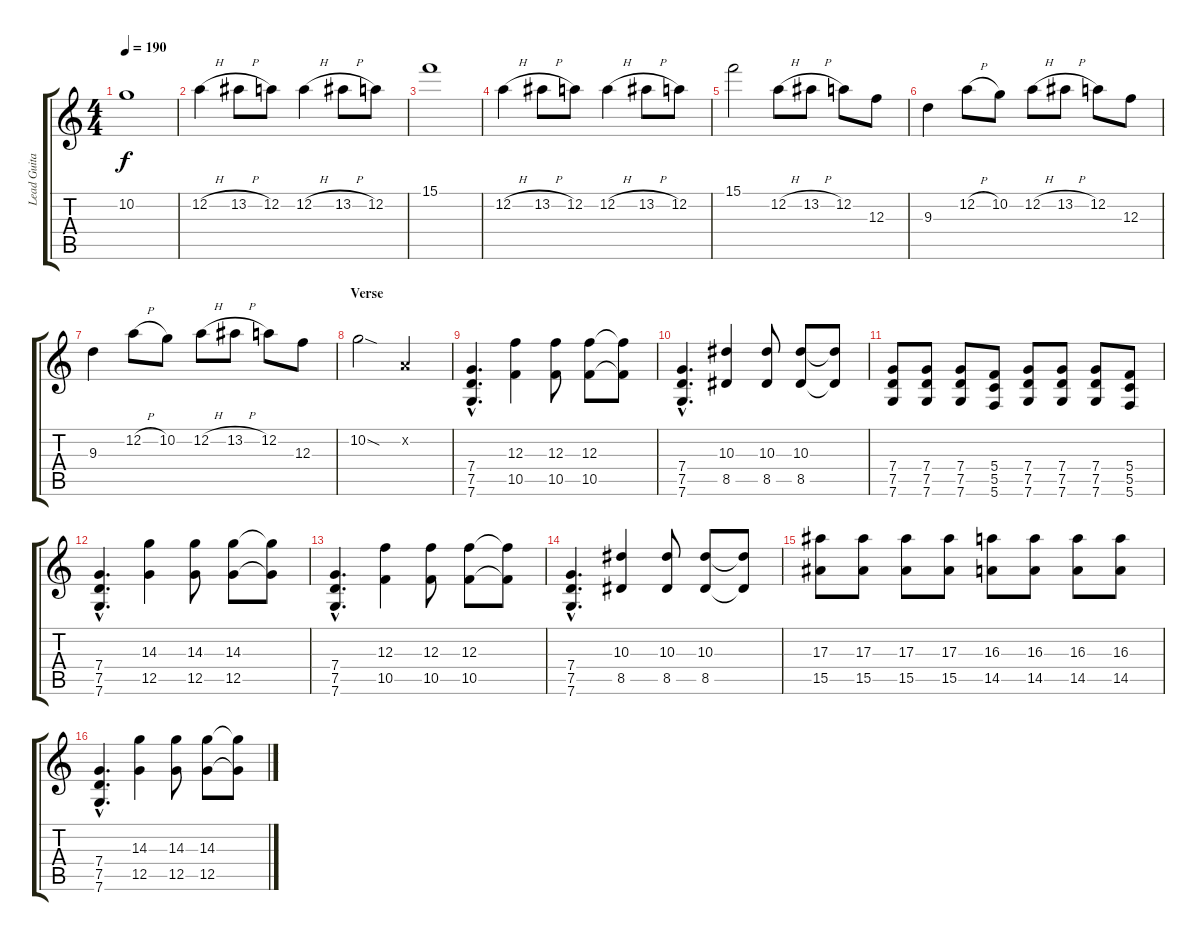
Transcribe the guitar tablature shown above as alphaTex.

\track ("Lead Guitar" "Lead Guita") {instrument distortionguitar}
\staff {score tabs}
\tuning (D4 A3 F3 C3 G2 C2) {hide}
\ts (4 4)
\tempo 190
\clef g2
\ks c
10.2{t}.1{dy f} |
12.2{h}.4 13.2{h}.8 12.2.8 12.2{h}.4 13.2{h}.8 12.2.8 |
15.1.1 |
12.2{h}.4 13.2{h}.8 12.2.8 12.2{h}.4 13.2{h}.8 12.2.8 |
15.1.2 12.2{h}.8 13.2{h}.8 12.2.8 12.3.8 |
9.3.4 12.2{h}.8 10.2.8 12.2{h}.8 13.2{h}.8 12.2.8 12.3.8 |
9.3.4 12.2{h}.8 10.2.8 12.2{h}.8 13.2{h}.8 12.2.8 12.3.8 |
\section ("" "Verse")
10.2{sod}.2 0.2{x}.2 |
(7.4{hac} 7.5{hac} 7.6{hac}).4{d} (12.3 10.5).4 (12.3 10.5).8 (12.3 10.5).8 (12.3{t} 10.5{t}).8 |
(7.4{hac} 7.5{hac} 7.6{hac}).4{d} (10.3 8.5).4 (10.3 8.5).8 (10.3 8.5).8 (10.3{t} 8.5{t}).8 |
(7.4 7.5 7.6).8 (7.4 7.5 7.6).8 (7.4 7.5 7.6).8 (5.4 5.5 5.6).8 (7.4 7.5 7.6).8 (7.4 7.5 7.6).8 (7.4 7.5 7.6).8 (5.4 5.5 5.6).8 |
(7.4{hac} 7.5{hac} 7.6{hac}).4{d} (14.3 12.5).4 (14.3 12.5).8 (14.3 12.5).8 (14.3{t} 12.5{t}).8 |
(7.4{hac} 7.5{hac} 7.6{hac}).4{d} (12.3 10.5).4 (12.3 10.5).8 (12.3 10.5).8 (12.3{t} 10.5{t}).8 |
(7.4{hac} 7.5{hac} 7.6{hac}).4{d} (10.3 8.5).4 (10.3 8.5).8 (10.3 8.5).8 (10.3{t} 8.5{t}).8 |
(17.3 15.5).8 (17.3 15.5).8 (17.3 15.5).8 (17.3 15.5).8 (16.3 14.5).8 (16.3 14.5).8 (16.3 14.5).8 (16.3 14.5).8 |
(7.4{hac} 7.5{hac} 7.6{hac}).4{d} (14.3 12.5).4 (14.3 12.5).8 (14.3 12.5).8 (14.3{t} 12.5{t}).8
